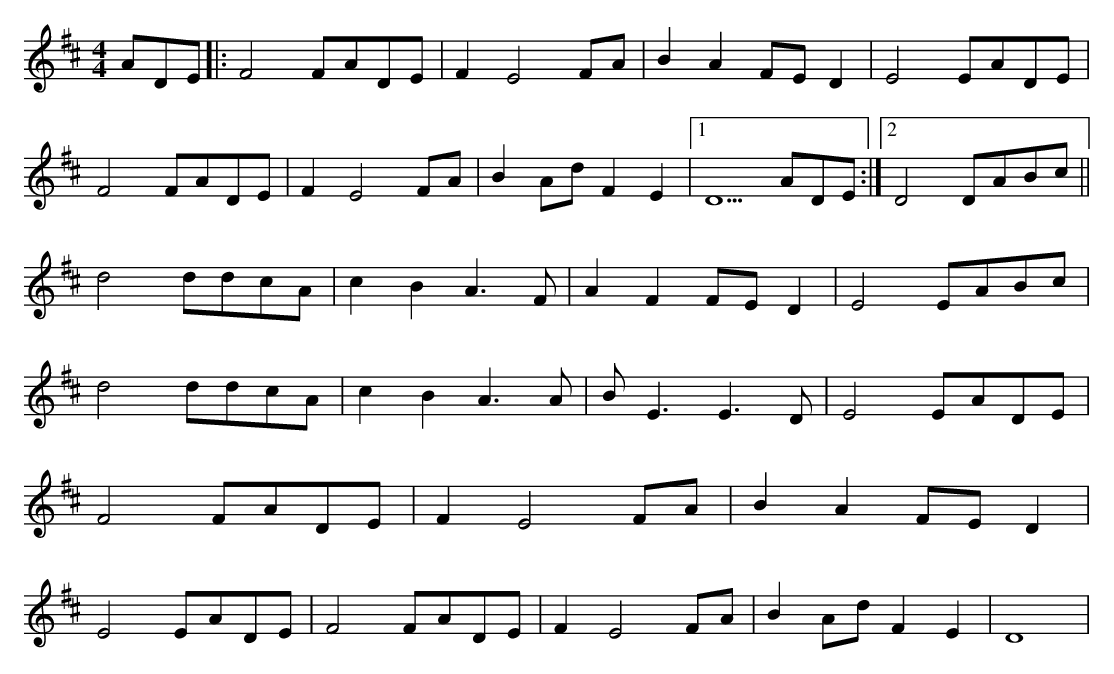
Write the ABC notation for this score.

X:1
M:4/4
K:D
ADE|:F4 FADE|F2E4FA|B2A2FED2|E4EADE|
 F4FADE| F2E4FA|B2AdF2E2|1 D5 ADE:|2 D4DABc||
d4ddcA|c2B2A3F|A2F2FED2|E4EABc|
d4ddcA|c2B2A3A|BE3E3D|E4 EADE|
F4FADE|F2E4FA|B2A2 FED2|
E4EADE|F4FADE|F2E4FA|B2AdF2E2|D8|
